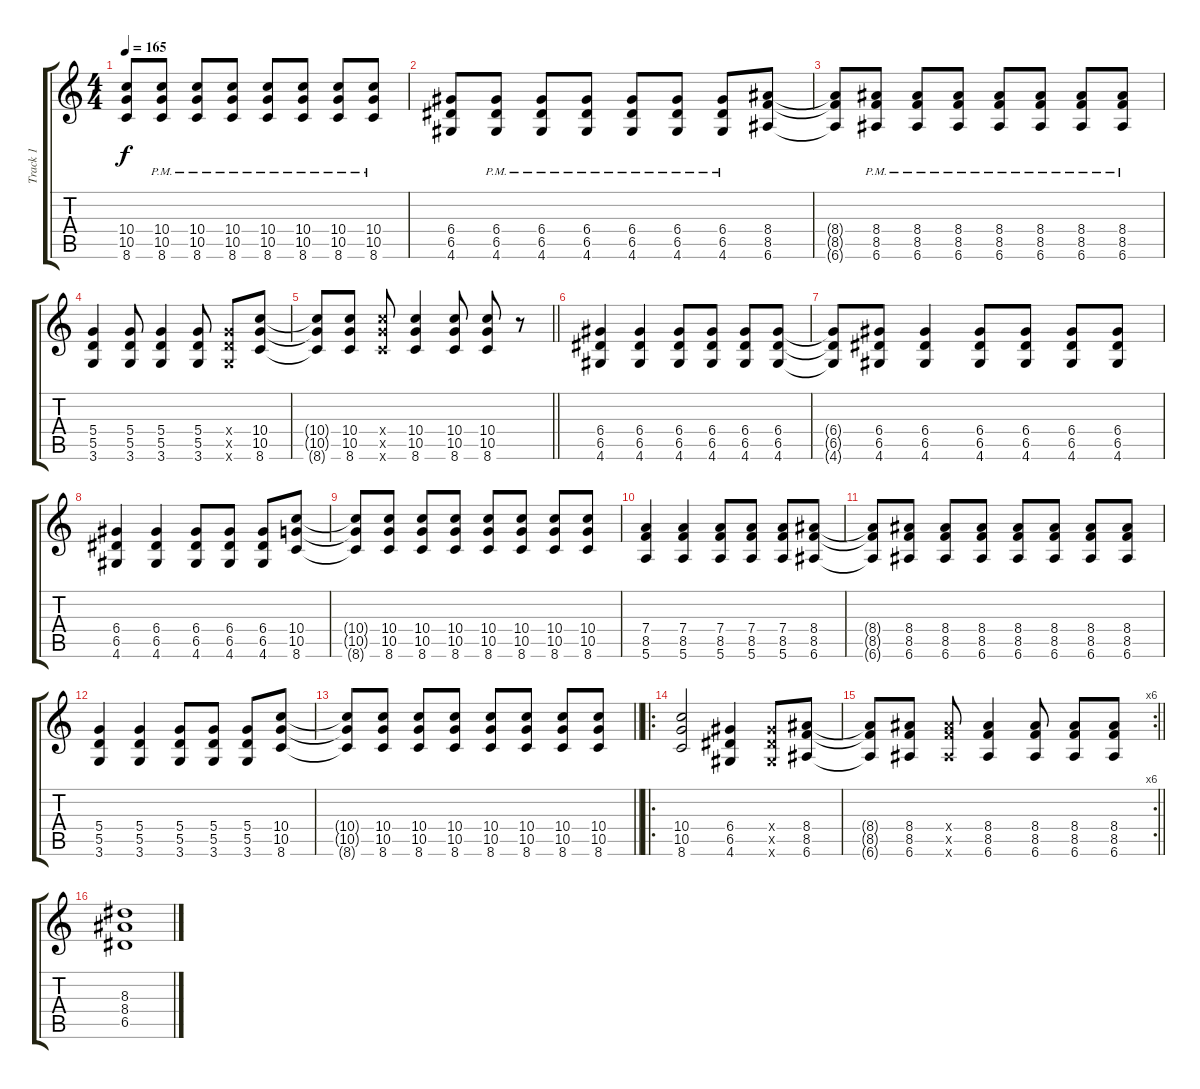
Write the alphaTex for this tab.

\track ("Track 1" "Track 1") {instrument overdrivenguitar}
\staff {score tabs}
\tuning (E4 B3 G3 D3 A2 E2) {hide}
\ts (4 4)
\tempo 165
\clef g2
\ks c
(10.4{t} 10.5{t} 8.6{t}).8{dy f} (10.4{pm} 10.5{pm} 8.6{pm}).8 (10.4{pm} 10.5{pm} 8.6{pm}).8 (10.4{pm} 10.5{pm} 8.6{pm}).8 (10.4{pm} 10.5{pm} 8.6{pm}).8 (10.4{pm} 10.5{pm} 8.6{pm}).8 (10.4{pm} 10.5{pm} 8.6{pm}).8 (10.4{pm} 10.5{pm} 8.6{pm}).8 |
(6.4 6.5 4.6).8 (6.4{pm} 6.5{pm} 4.6{pm}).8 (6.4{pm} 6.5{pm} 4.6{pm}).8 (6.4{pm} 6.5{pm} 4.6{pm}).8 (6.4{pm} 6.5{pm} 4.6{pm}).8 (6.4{pm} 6.5{pm} 4.6{pm}).8 (6.4{pm} 6.5{pm} 4.6{pm}).8 (8.4 8.5 6.6).8 |
(8.4{t} 8.5{t} 6.6{t}).8 (8.4{pm} 8.5{pm} 6.6{pm}).8 (8.4{pm} 8.5{pm} 6.6{pm}).8 (8.4{pm} 8.5{pm} 6.6{pm}).8 (8.4{pm} 8.5{pm} 6.6{pm}).8 (8.4{pm} 8.5{pm} 6.6{pm}).8 (8.4{pm} 8.5{pm} 6.6{pm}).8 (8.4{pm} 8.5{pm} 6.6{pm}).8 |
(5.4 5.5 3.6).4 (5.4 5.5 3.6).8 (5.4 5.5 3.6).4 (5.4 5.5 3.6).8 (5.4{x} 5.5{x} 3.6{x}).8 (10.4 10.5 8.6).8 |
\barLineRight lightlight
(10.4{t} 10.5{t} 8.6{t}).8 (10.4 10.5 8.6).8 (10.4{x} 10.5{x} 8.6{x}).8 (10.4 10.5 8.6).4 (10.4 10.5 8.6).8 (10.4 10.5 8.6).8 r.8 |
(6.4 6.5 4.6).4 (6.4 6.5 4.6).4 (6.4 6.5 4.6).8 (6.4 6.5 4.6).8 (6.4 6.5 4.6).8 (6.4 6.5 4.6).8 |
(6.4{t} 6.5{t} 4.6{t}).8 (6.4 6.5 4.6).8 (6.4 6.5 4.6).4 (6.4 6.5 4.6).8 (6.4 6.5 4.6).8 (6.4 6.5 4.6).8 (6.4 6.5 4.6).8 |
(6.4 6.5 4.6).4 (6.4 6.5 4.6).4 (6.4 6.5 4.6).8 (6.4 6.5 4.6).8 (6.4 6.5 4.6).8 (10.4 10.5 8.6).8 |
(10.4{t} 10.5{t} 8.6{t}).8 (10.4 10.5 8.6).8 (10.4 10.5 8.6).8 (10.4 10.5 8.6).8 (10.4 10.5 8.6).8 (10.4 10.5 8.6).8 (10.4 10.5 8.6).8 (10.4 10.5 8.6).8 |
(7.4 8.5 5.6).4 (7.4 8.5 5.6).4 (7.4 8.5 5.6).8 (7.4 8.5 5.6).8 (7.4 8.5 5.6).8 (8.4 8.5 6.6).8 |
(8.4{t} 8.5{t} 6.6{t}).8 (8.4 8.5 6.6).8 (8.4 8.5 6.6).8 (8.4 8.5 6.6).8 (8.4 8.5 6.6).8 (8.4 8.5 6.6).8 (8.4 8.5 6.6).8 (8.4 8.5 6.6).8 |
(5.4 5.5 3.6).4 (5.4 5.5 3.6).4 (5.4 5.5 3.6).8 (5.4 5.5 3.6).8 (5.4 5.5 3.6).8 (10.4 10.5 8.6).8 |
\barLineRight lightlight
(10.4{t} 10.5{t} 8.6{t}).8 (10.4 10.5 8.6).8 (10.4 10.5 8.6).8 (10.4 10.5 8.6).8 (10.4 10.5 8.6).8 (10.4 10.5 8.6).8 (10.4 10.5 8.6).8 (10.4 10.5 8.6).8 |
\ro
(10.4 10.5 8.6).2 (6.4 6.5 4.6).4 (6.4{x} 6.5{x} 4.6{x}).8 (8.4 8.5 6.6).8 |
\rc 6
\barLineRight lightlight
(8.4{t} 8.5{t} 6.6{t}).8 (8.4 8.5 6.6).8 (8.4{x} 8.5{x} 6.6{x}).8 (8.4 8.5 6.6).4 (8.4 8.5 6.6).8 (8.4 8.5 6.6).8 (8.4 8.5 6.6).8 |
(8.3 8.4 6.5).1
